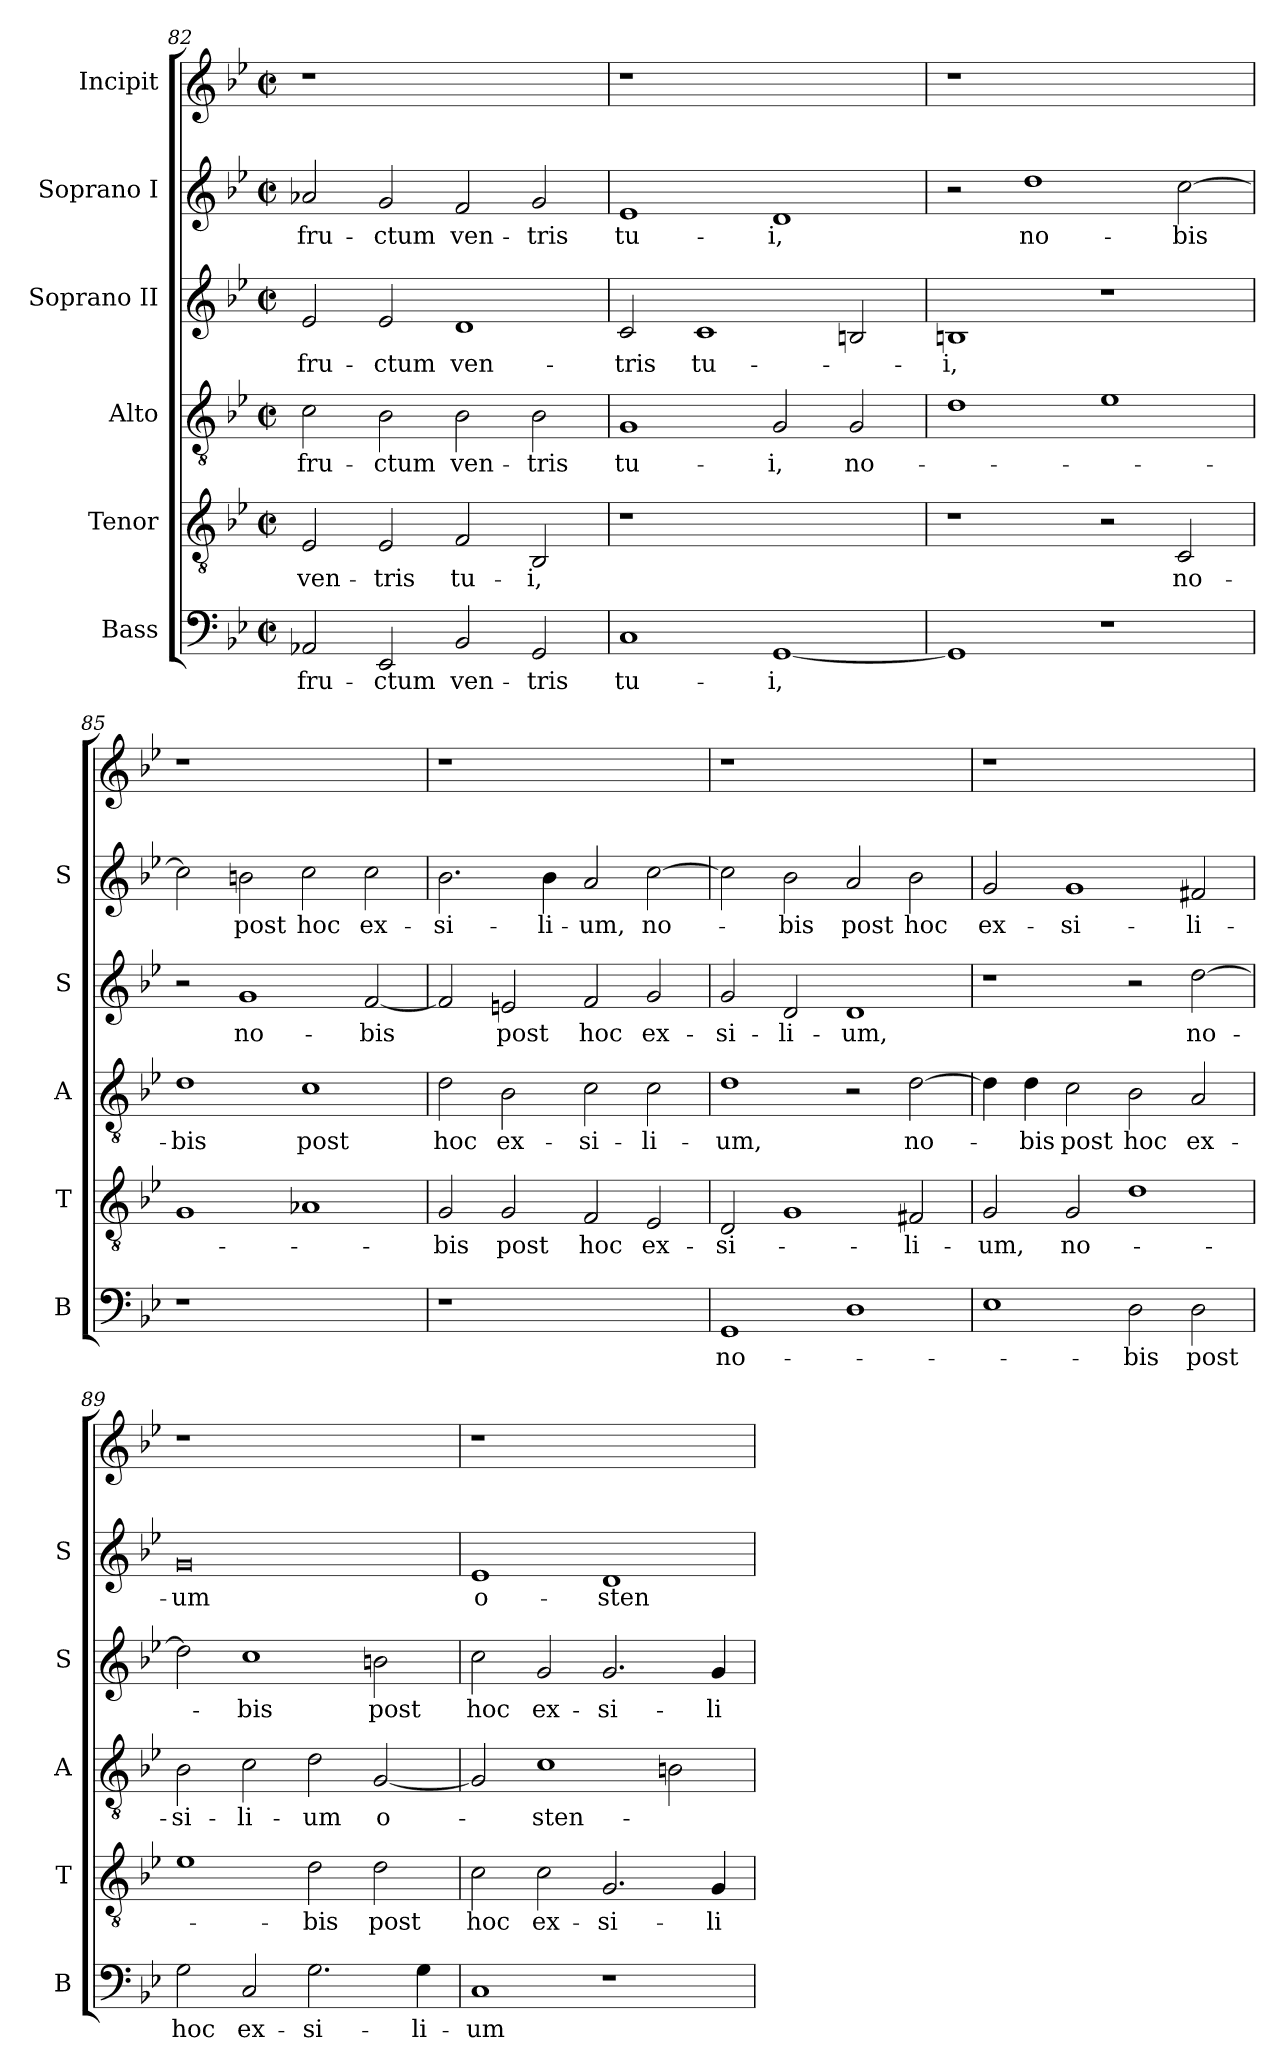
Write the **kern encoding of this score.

**kern	**text	**kern	**text	**kern	**text	**kern	**text	**kern	**text	**kern
*part6	*part6	*part5	*part5	*part4	*part4	*part3	*part3	*part2	*part2	*part1
*staff6	*staff6	*staff5	*staff5	*staff4	*staff4	*staff3	*staff3	*staff2	*staff2	*staff1
*I"Bass	*	*I"Tenor	*	*I"Alto	*	*I"Soprano II	*	*I"Soprano I	*	*I"Incipit
*I'B	*	*I'T	*	*I'A	*	*I'S	*	*I'S	*	*
*clefF4	*	*clefGv2	*	*clefGv2	*	*clefG2	*	*clefG2	*	*clefG2
*k[b-e-]	*	*k[b-e-]	*	*k[b-e-]	*	*k[b-e-]	*	*k[b-e-]	*	*k[b-e-]
*B-:	*	*B-:	*	*B-:	*	*B-:	*	*B-:	*	*B-:
*M2/2	*	*M2/2	*	*M2/2	*	*M2/2	*	*M2/2	*	*M2/2
*met(c|)	*	*met(c|)	*	*met(c|)	*	*met(c|)	*	*met(c|)	*	*met(c|)
=82	=82	=82	=82	=82	=82	=82	=82	=82	=82	=82
!	!LO:LY:b	!	!LO:LY:b	!	!LO:LY:b	!	!LO:LY:b	!	!LO:LY:b	!LO:N:vis=1
2AA-X/	fru-	2E-/	ven-	2c\	fru-	2e-/	fru-	2a-X/	fru-	1r
!	!LO:LY:b	!	!LO:LY:b	!	!LO:LY:b	!	!LO:LY:b	!	!LO:LY:b	!
2EE-/	-ctum	2E-/	-tris	2B-\	-ctum	2e-/	-ctum	2g/	-ctum	.
!	!LO:LY:b	!	!LO:LY:b	!	!LO:LY:b	!	!LO:LY:b	!	!LO:LY:b	!
2BB-/	ven-	2F/	tu-	2B-\	ven-	1d	ven-	2f/	ven-	1ryy
!	!LO:LY:b	!	!LO:LY:b	!	!LO:LY:b	!	!	!	!LO:LY:b	!
2GG/	-tris	2BB-/	-i,	2B-\	-tris	.	.	2g/	-tris	.
=83	=83	=83	=83	=83	=83	=83	=83	=83	=83	=83
!	!LO:LY:b	!LO:N:vis=1	!	!	!LO:LY:b	!	!LO:LY:b	!	!LO:LY:b	!LO:N:vis=1
1C	tu-	1r	.	1G	tu-	2c/	-tris	1e-	tu-	1r
!	!	!	!	!	!	!	!LO:LY:b	!	!	!
.	.	.	.	.	.	1c	tu-	.	.	.
!	!LO:LY:b	!	!	!	!LO:LY:b	!	!	!	!LO:LY:b	!
[<1GG	-i,	1ryy	.	2G/	-i,	.	.	1d	-i,	1ryy
!	!	!	!	!	!LO:LY:b	!	!	!	!	!
.	.	.	.	2G/	no-	2Bn/	.	.	.	.
!!LO:LB:g=z
=84	=84	=84	=84	=84	=84	=84	=84	=84	=84	=84
!	!	!	!	!	!	!	!LO:LY:b	!	!	!LO:N:vis=1
1GG]	.	1r	.	1d	.	1Bn	-i,	2r	.	1r
!	!	!	!	!	!	!	!	!	!LO:LY:b	!
.	.	.	.	.	.	.	.	1dd	no-	.
1r	.	2r	.	1e-	.	1r	.	.	.	1ryy
!	!	!	!LO:LY:b	!	!	!	!	!	!LO:LY:b	!
.	.	2C/	no-	.	.	.	.	[>2cc\	-bis	.
=85	=85	=85	=85	=85	=85	=85	=85	=85	=85	=85
!LO:N:vis=1	!	!	!	!	!LO:LY:b	!	!	!	!	!LO:N:vis=1
1r	.	1G	.	1d	-bis	2r	.	2cc\]	.	1r
!	!	!	!	!	!	!	!LO:LY:b	!	!LO:LY:b	!
.	.	.	.	.	.	1g	no-	2bn\	post	.
!	!	!	!	!	!LO:LY:b	!	!	!	!LO:LY:b	!
1ryy	.	1A-X	.	1c	post	.	.	2cc\	hoc	1ryy
!	!	!	!	!	!	!	!LO:LY:b	!	!LO:LY:b	!
.	.	.	.	.	.	[<2f/	-bis	2cc\	ex-	.
=86	=86	=86	=86	=86	=86	=86	=86	=86	=86	=86
!LO:N:vis=1	!	!	!LO:LY:b	!	!LO:LY:b	!	!	!	!LO:LY:b	!LO:N:vis=1
1r	.	2G/	-bis	2d\	hoc	2f/]	.	2.b-\	-si-	1r
!	!	!	!LO:LY:b	!	!LO:LY:b	!	!LO:LY:b	!	!	!
.	.	2G/	post	2B-\	ex-	2en/	post	.	.	.
!	!	!	!	!	!	!	!	!	!LO:LY:b	!
.	.	.	.	.	.	.	.	4b-\	-li-	.
!	!	!	!LO:LY:b	!	!LO:LY:b	!	!LO:LY:b	!	!LO:LY:b	!
1ryy	.	2F/	hoc	2c\	-si-	2f/	hoc	2a/	-um,	1ryy
!	!	!	!LO:LY:b	!	!LO:LY:b	!	!LO:LY:b	!	!LO:LY:b	!
.	.	2E-/	ex-	2c\	-li-	2g/	ex-	[>2cc\	no-	.
=87	=87	=87	=87	=87	=87	=87	=87	=87	=87	=87
!	!LO:LY:b	!	!LO:LY:b	!	!LO:LY:b	!	!LO:LY:b	!	!	!LO:N:vis=1
1GG	no-	2D/	-si-	1d	-um,	2g/	-si-	2cc\]	.	1r
!	!	!	!	!	!	!	!LO:LY:b	!	!LO:LY:b	!
.	.	1G	.	.	.	2d/	-li-	2b-\	-bis	.
!	!	!	!	!	!	!	!LO:LY:b	!	!LO:LY:b	!
1D	.	.	.	2r	.	1d	-um,	2a/	post	1ryy
!	!	!	!LO:LY:b	!	!LO:LY:b	!	!	!	!LO:LY:b	!
.	.	2F#X/	-li-	[>2d\	no-	.	.	2b-\	hoc	.
!!LO:LB:g=z
=88	=88	=88	=88	=88	=88	=88	=88	=88	=88	=88
!	!	!	!LO:LY:b	!	!	!	!	!	!LO:LY:b	!LO:N:vis=1
1E-	.	2G/	-um,	4d\]	.	1r	.	2g/	ex-	1r
!	!	!	!	!	!LO:LY:b	!	!	!	!	!
.	.	.	.	4d\	-bis	.	.	.	.	.
!	!	!	!LO:LY:b	!	!LO:LY:b	!	!	!	!LO:LY:b	!
.	.	2G/	no-	2c\	post	.	.	1g	-si-	.
!	!LO:LY:b	!	!	!	!LO:LY:b	!	!	!	!	!
2D\	-bis	1d	.	2B-\	hoc	2r	.	.	.	1ryy
!	!LO:LY:b	!	!	!	!LO:LY:b	!	!LO:LY:b	!	!LO:LY:b	!
2D\	post	.	.	2A/	ex-	[>2dd\	no-	2f#X/	-li-	.
=89	=89	=89	=89	=89	=89	=89	=89	=89	=89	=89
!	!LO:LY:b	!	!	!	!LO:LY:b	!	!	!	!LO:LY:b	!LO:N:vis=1
2G\	hoc	1e-	.	2B-\	-si-	2dd\]	.	0g	-um	1r
!	!LO:LY:b	!	!	!	!LO:LY:b	!	!LO:LY:b	!	!	!
2C/	ex-	.	.	2c\	-li-	1cc	-bis	.	.	.
!	!LO:LY:b	!	!LO:LY:b	!	!LO:LY:b	!	!	!	!	!
2.G\	-si-	2d\	-bis	2d\	-um	.	.	.	.	1ryy
!	!	!	!LO:LY:b	!	!LO:LY:b	!	!LO:LY:b	!	!	!
.	.	2d\	post	[<2G/	o-	2bn\	post	.	.	.
!	!LO:LY:b	!	!	!	!	!	!	!	!	!
4G\	-li-	.	.	.	.	.	.	.	.	.
=90	=90	=90	=90	=90	=90	=90	=90	=90	=90	=90
!	!LO:LY:b	!	!LO:LY:b	!	!	!	!LO:LY:b	!	!LO:LY:b	!LO:N:vis=1
1C	-um	2c\	hoc	2G/]	.	2cc\	hoc	1e-	o-	1r
!	!	!	!LO:LY:b	!	!LO:LY:b	!	!LO:LY:b	!	!	!
.	.	2c\	ex-	1c	-sten-	2g/	ex-	.	.	.
!	!	!	!LO:LY:b	!	!	!	!LO:LY:b	!	!LO:LY:b	!
1r	.	2.G/	-si-	.	.	2.g/	-si-	1d	-sten-	1ryy
.	.	.	.	2Bn\	.	.	.	.	.	.
!	!	!	!LO:LY:b	!	!	!	!LO:LY:b	!	!	!
.	.	4G/	-li-	.	.	4g/	-li-	.	.	.
=	=	=	=	=	=	=	=	=	=	=
*-	*-	*-	*-	*-	*-	*-	*-	*-	*-	*-
